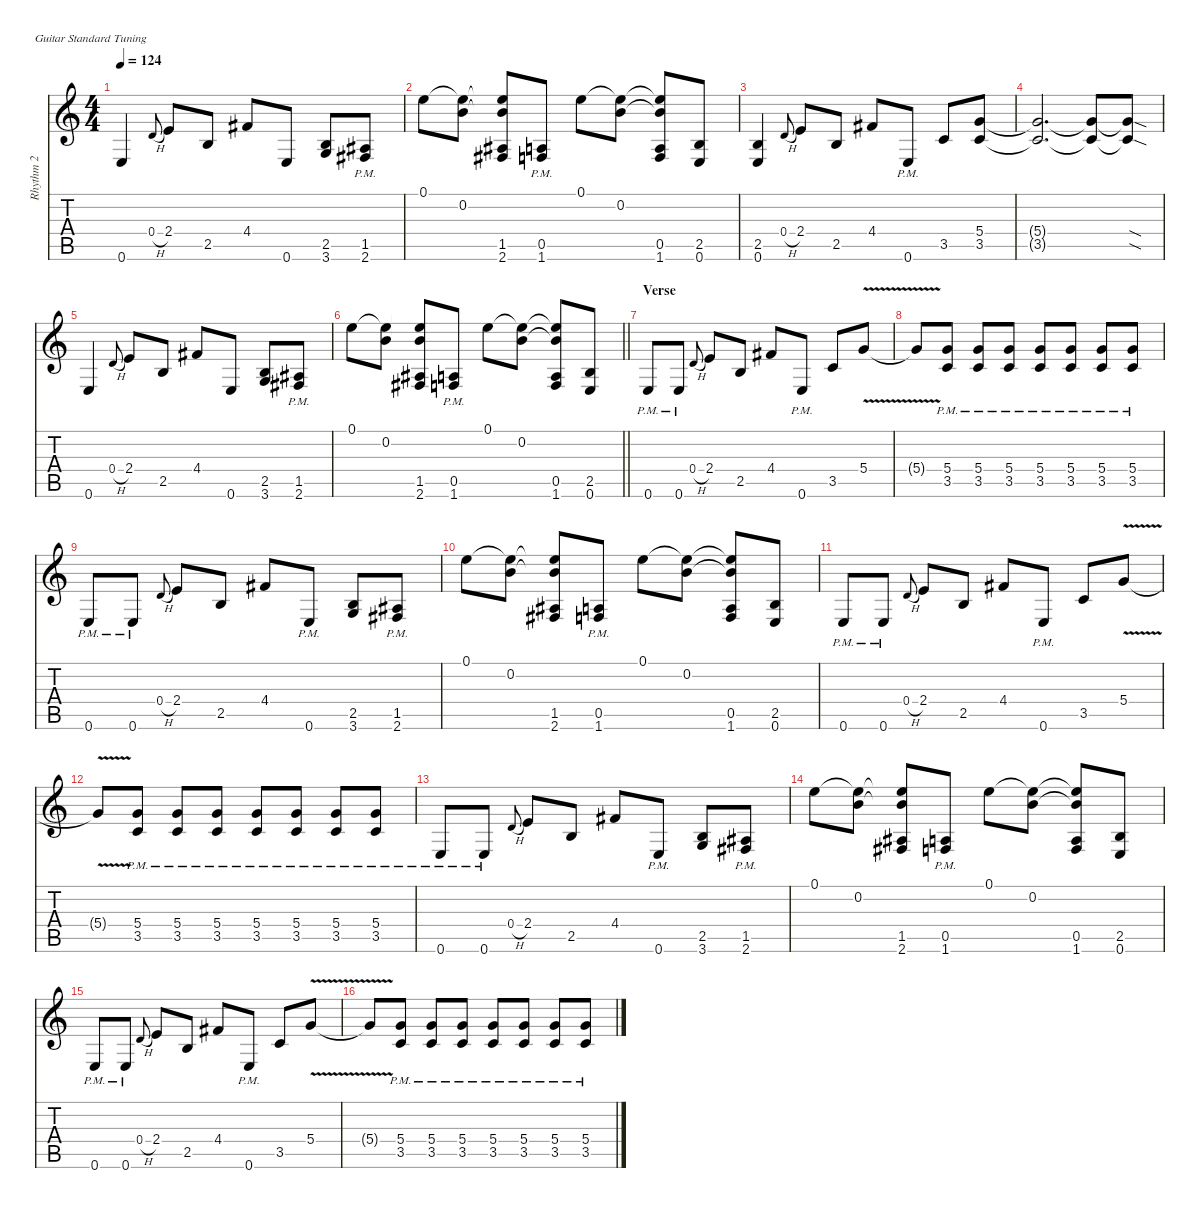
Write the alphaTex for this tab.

\defaultSystemsLayout 4
\hideDynamics
\bracketExtendMode nobrackets
\firstSystemTrackNameMode fullname
\otherSystemsTrackNameOrientation horizontal
\track ("Rhythm 2" "dist.guit.") {defaultSystemsLayout 4 instrument distortionguitar}
\staff {score tabs}
\tuning (E4 B3 G3 D3 A2 E2)
\ts (4 4)
\tempo 124
\clef g2
\ks c
0.6.4{dy f beam Up} 0.4{h}.8{gr onbeat dy mf beam Up} 2.4.8{dy f beam Up} 2.5.8{beam Up} 4.4{acc #}.8{beam Up} 0.6.8{beam Up} (2.5 3.6).8{beam Up} (1.5{pm acc #} 2.6{pm acc #}).8{beam Up} |
0.1.8{beam Down} (0.1{t} 0.2).8{beam Down} (0.1{t} 0.2{t} 1.5{acc #} 2.6{acc #}).8{beam Up} (0.5{pm} 1.6{pm}).8{beam Up} 0.1.8{beam Down} (0.1{t} 0.2).8{beam Down} (0.1{t} 0.2{t} 0.5 1.6).8{beam Up} (2.5 0.6).8{beam Up} |
(2.5 0.6).4{beam Up} 0.4{h}.8{gr onbeat dy mf beam Up} 2.4.8{dy f beam Up} 2.5.8{beam Up} 4.4{acc #}.8{beam Up} 0.6{pm}.8{beam Up} 3.5.8{beam Up} (5.4 3.5).8{beam Up} |
(5.4{t} 3.5{t}).2{d beam Up} (5.4{t} 3.5{t}).8{beam Up} (5.4{sod t} 3.5{sod t}).8{beam Up} |
0.6.4{beam Up} 0.4{h}.8{gr onbeat dy mf beam Up} 2.4.8{dy f beam Up} 2.5.8{beam Up} 4.4{acc #}.8{beam Up} 0.6.8{beam Up} (2.5 3.6).8{beam Up} (1.5{pm acc #} 2.6{pm acc #}).8{beam Up} |
\barLineRight lightlight
0.1.8{beam Down} (0.1{t} 0.2).8{beam Down} (0.1{t} 0.2{t} 1.5{acc #} 2.6{acc #}).8{beam Up} (0.5{pm} 1.6{pm}).8{beam Up} 0.1.8{beam Down} (0.1{t} 0.2).8{beam Down} (0.1{t} 0.2{t} 0.5 1.6).8{beam Up} (2.5 0.6).8{beam Up} |
\section ("" "Verse")
0.6{pm}.8{beam Up} 0.6{pm}.8{beam Up} 0.4{h}.8{gr onbeat dy mf beam Up} 2.4.8{dy f beam Up} 2.5.8{beam Up} 4.4{acc #}.8{beam Up} 0.6{pm}.8{beam Up} 3.5.8{beam Up} 5.4{v}.8{beam Up} |
5.4{v t}.8{beam Up} (5.4{pm} 3.5{pm}).8{beam Up} (5.4{pm} 3.5{pm}).8{beam Up} (5.4{pm} 3.5{pm}).8{beam Up} (5.4{pm} 3.5{pm}).8{beam Up} (5.4{pm} 3.5{pm}).8{beam Up} (5.4{pm} 3.5{pm}).8{beam Up} (5.4{pm} 3.5{pm}).8{beam Up} |
0.6{pm}.8{beam Up} 0.6{pm}.8{beam Up} 0.4{h}.8{gr onbeat dy mf beam Up} 2.4.8{dy f beam Up} 2.5.8{beam Up} 4.4{acc #}.8{beam Up} 0.6{pm}.8{beam Up} (2.5 3.6).8{beam Up} (1.5{pm acc #} 2.6{pm acc #}).8{beam Up} |
0.1.8{beam Down} (0.1{t} 0.2).8{beam Down} (0.1{t} 0.2{t} 1.5{acc #} 2.6{acc #}).8{beam Up} (0.5{pm} 1.6{pm}).8{beam Up} 0.1.8{beam Down} (0.1{t} 0.2).8{beam Down} (0.1{t} 0.2{t} 0.5 1.6).8{beam Up} (2.5 0.6).8{beam Up} |
0.6{pm}.8{beam Up} 0.6{pm}.8{beam Up} 0.4{h}.8{gr onbeat dy mf beam Up} 2.4.8{dy f beam Up} 2.5.8{beam Up} 4.4{acc #}.8{beam Up} 0.6{pm}.8{beam Up} 3.5.8{beam Up} 5.4{v}.8{beam Up} |
5.4{v t}.8{beam Up} (5.4{pm} 3.5{pm}).8{beam Up} (5.4{pm} 3.5{pm}).8{beam Up} (5.4{pm} 3.5{pm}).8{beam Up} (5.4{pm} 3.5{pm}).8{beam Up} (5.4{pm} 3.5{pm}).8{beam Up} (5.4{pm} 3.5{pm}).8{beam Up} (5.4{pm} 3.5{pm}).8{beam Up} |
0.6{pm}.8{beam Up} 0.6{pm}.8{beam Up} 0.4{h}.8{gr onbeat dy mf beam Up} 2.4.8{dy f beam Up} 2.5.8{beam Up} 4.4{acc #}.8{beam Up} 0.6{pm}.8{beam Up} (2.5 3.6).8{beam Up} (1.5{pm acc #} 2.6{pm acc #}).8{beam Up} |
0.1.8{beam Down} (0.1{t} 0.2).8{beam Down} (0.1{t} 0.2{t} 1.5{acc #} 2.6{acc #}).8{beam Up} (0.5{pm} 1.6{pm}).8{beam Up} 0.1.8{beam Down} (0.1{t} 0.2).8{beam Down} (0.1{t} 0.2{t} 0.5 1.6).8{beam Up} (2.5 0.6).8{beam Up} |
0.6{pm}.8{beam Up} 0.6{pm}.8{beam Up} 0.4{h}.8{gr onbeat dy mf beam Up} 2.4.8{dy f beam Up} 2.5.8{beam Up} 4.4{acc #}.8{beam Up} 0.6{pm}.8{beam Up} 3.5.8{beam Up} 5.4{v}.8{beam Up} |
5.4{v t}.8{beam Up} (5.4{pm} 3.5{pm}).8{beam Up} (5.4{pm} 3.5{pm}).8{beam Up} (5.4{pm} 3.5{pm}).8{beam Up} (5.4{pm} 3.5{pm}).8{beam Up} (5.4{pm} 3.5{pm}).8{beam Up} (5.4{pm} 3.5{pm}).8{beam Up} (5.4{pm} 3.5{pm}).8{beam Up}
